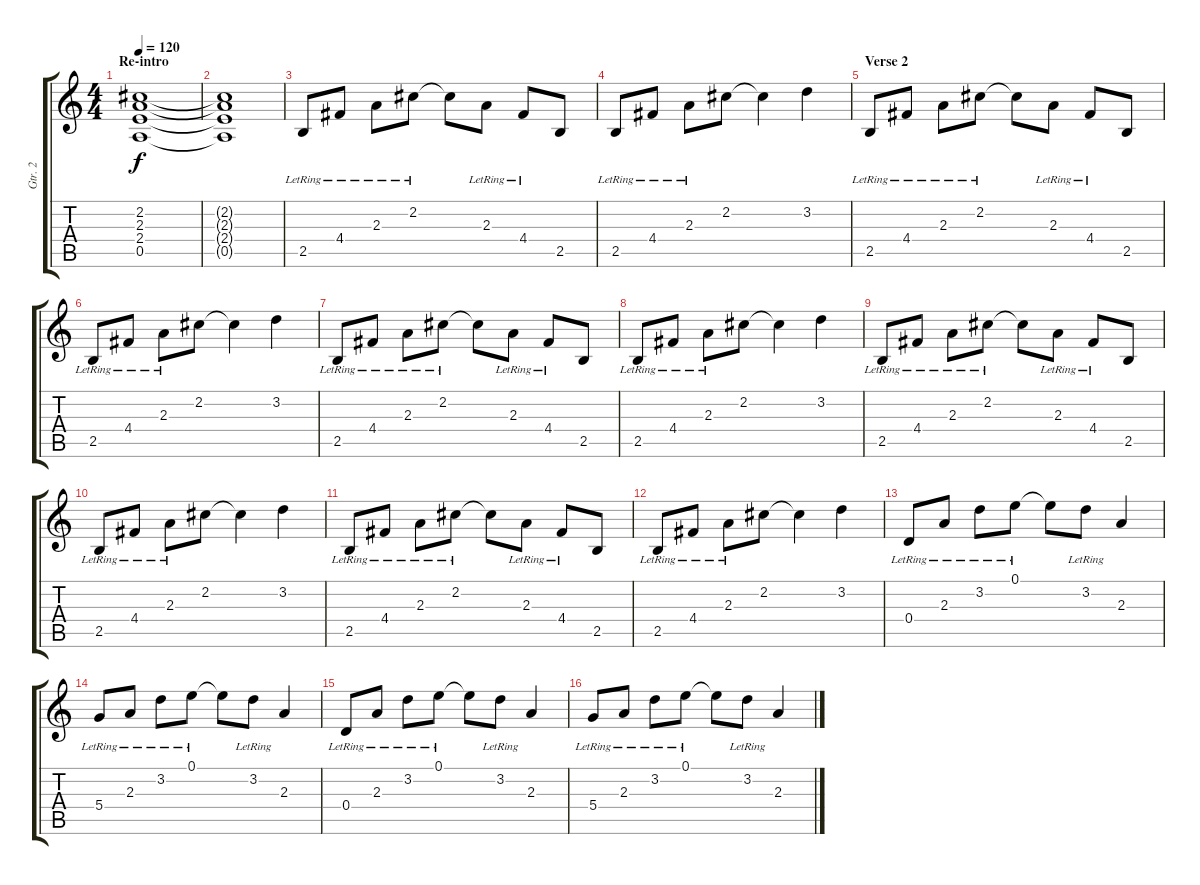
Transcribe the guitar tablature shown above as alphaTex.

\track ("Gtr. 2" "Gtr. 2") {instrument acousticguitarsteel}
\staff {score tabs}
\tuning (E4 B3 G3 D3 A2 E2) {hide}
\ts (4 4)
\section ("" "Re-intro")
\tempo 120
\clef g2
\ks c
(2.2{t} 2.3{t} 2.4{t} 0.5{t}).1{dy f} |
(2.2{t} 2.3{t} 2.4{t} 0.5{t}).1 |
2.5{lr}.8 4.4{lr}.8 2.3{lr}.8 2.2{lr}.8 2.2{t}.8 2.3{lr}.8 4.4{lr}.8 2.5.8 |
2.5{lr}.8 4.4{lr}.8 2.3{lr}.8 2.2.8 2.2{t}.4 3.2.4 |
\section ("" "Verse 2")
2.5{lr}.8 4.4{lr}.8 2.3{lr}.8 2.2{lr}.8 2.2{t}.8 2.3{lr}.8 4.4{lr}.8 2.5.8 |
2.5{lr}.8 4.4{lr}.8 2.3{lr}.8 2.2.8 2.2{t}.4 3.2.4 |
2.5{lr}.8 4.4{lr}.8 2.3{lr}.8 2.2{lr}.8 2.2{t}.8 2.3{lr}.8 4.4{lr}.8 2.5.8 |
2.5{lr}.8 4.4{lr}.8 2.3{lr}.8 2.2.8 2.2{t}.4 3.2.4 |
2.5{lr}.8 4.4{lr}.8 2.3{lr}.8 2.2{lr}.8 2.2{t}.8 2.3{lr}.8 4.4{lr}.8 2.5.8 |
2.5{lr}.8 4.4{lr}.8 2.3{lr}.8 2.2.8 2.2{t}.4 3.2.4 |
2.5{lr}.8 4.4{lr}.8 2.3{lr}.8 2.2{lr}.8 2.2{t}.8 2.3{lr}.8 4.4{lr}.8 2.5.8 |
2.5{lr}.8 4.4{lr}.8 2.3{lr}.8 2.2.8 2.2{t}.4 3.2.4 |
0.4{lr}.8 2.3{lr}.8 3.2{lr}.8 0.1{lr}.8 0.1{t}.8 3.2{lr}.8 2.3.4 |
5.4{lr}.8 2.3{lr}.8 3.2{lr}.8 0.1{lr}.8 0.1{t}.8 3.2{lr}.8 2.3.4 |
0.4{lr}.8 2.3{lr}.8 3.2{lr}.8 0.1{lr}.8 0.1{t}.8 3.2{lr}.8 2.3.4 |
5.4{lr}.8 2.3{lr}.8 3.2{lr}.8 0.1{lr}.8 0.1{t}.8 3.2{lr}.8 2.3.4
